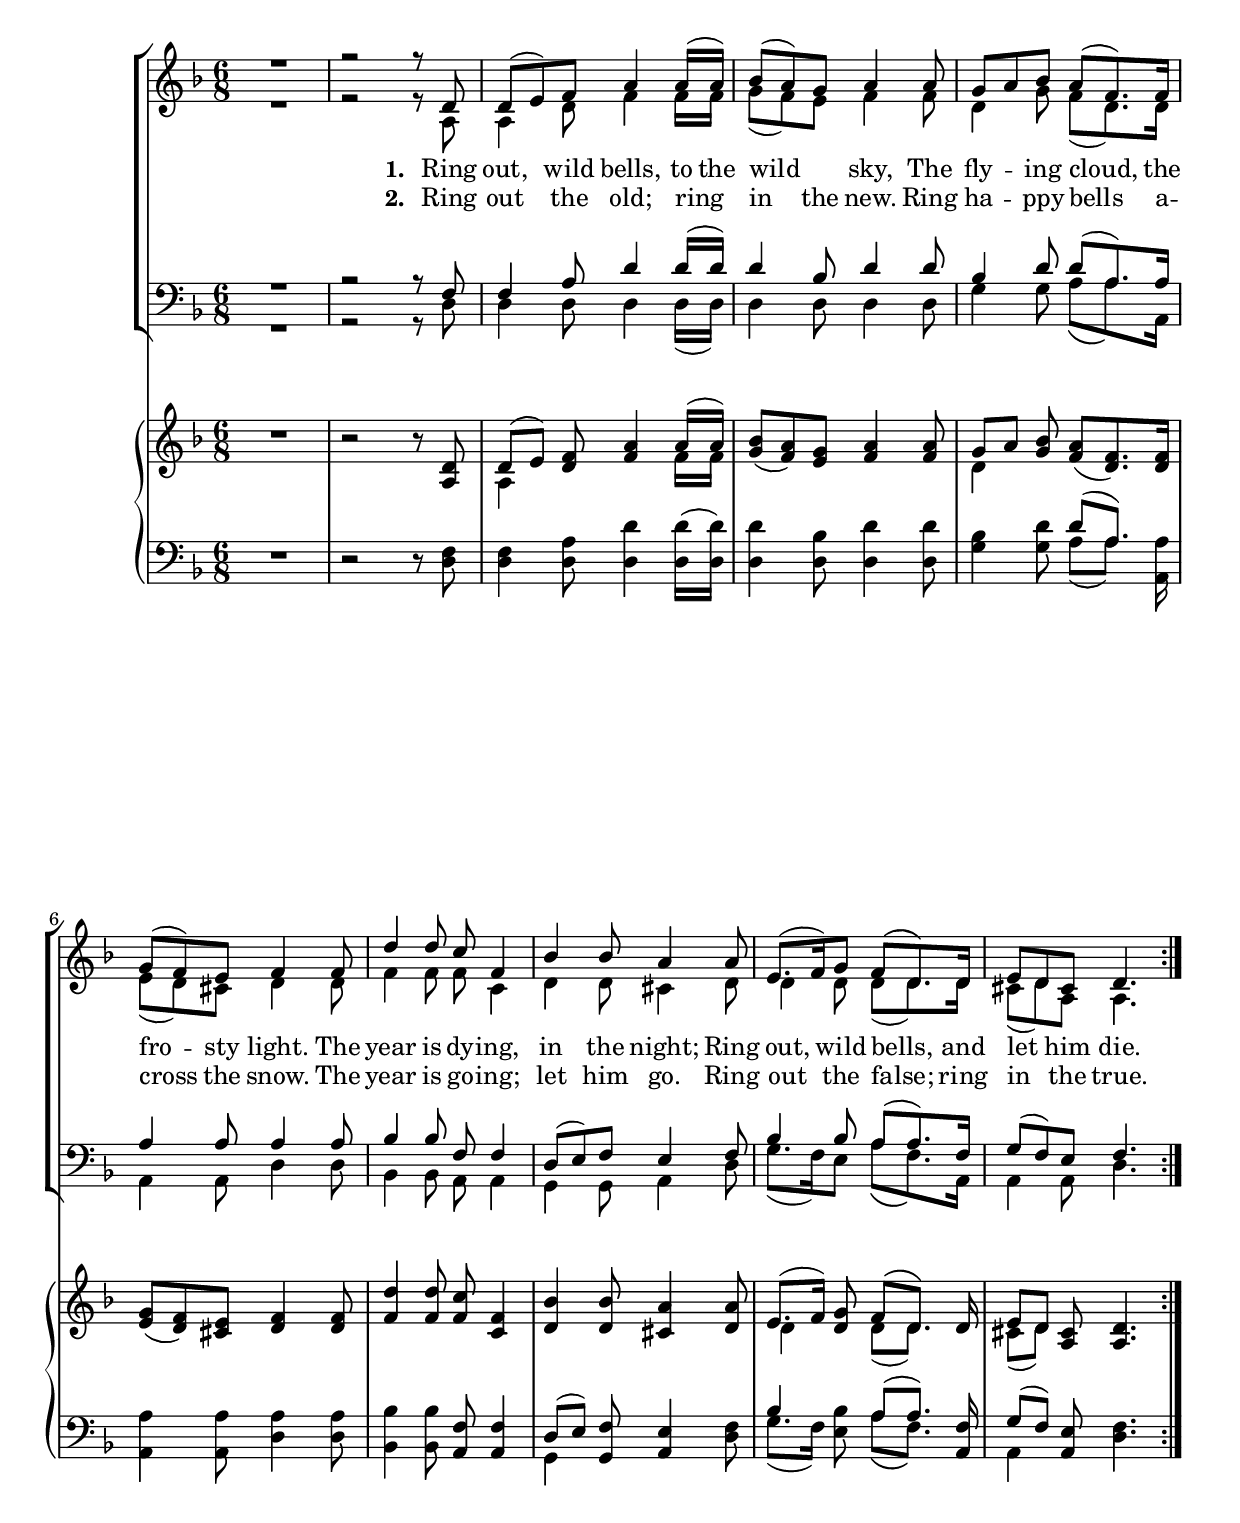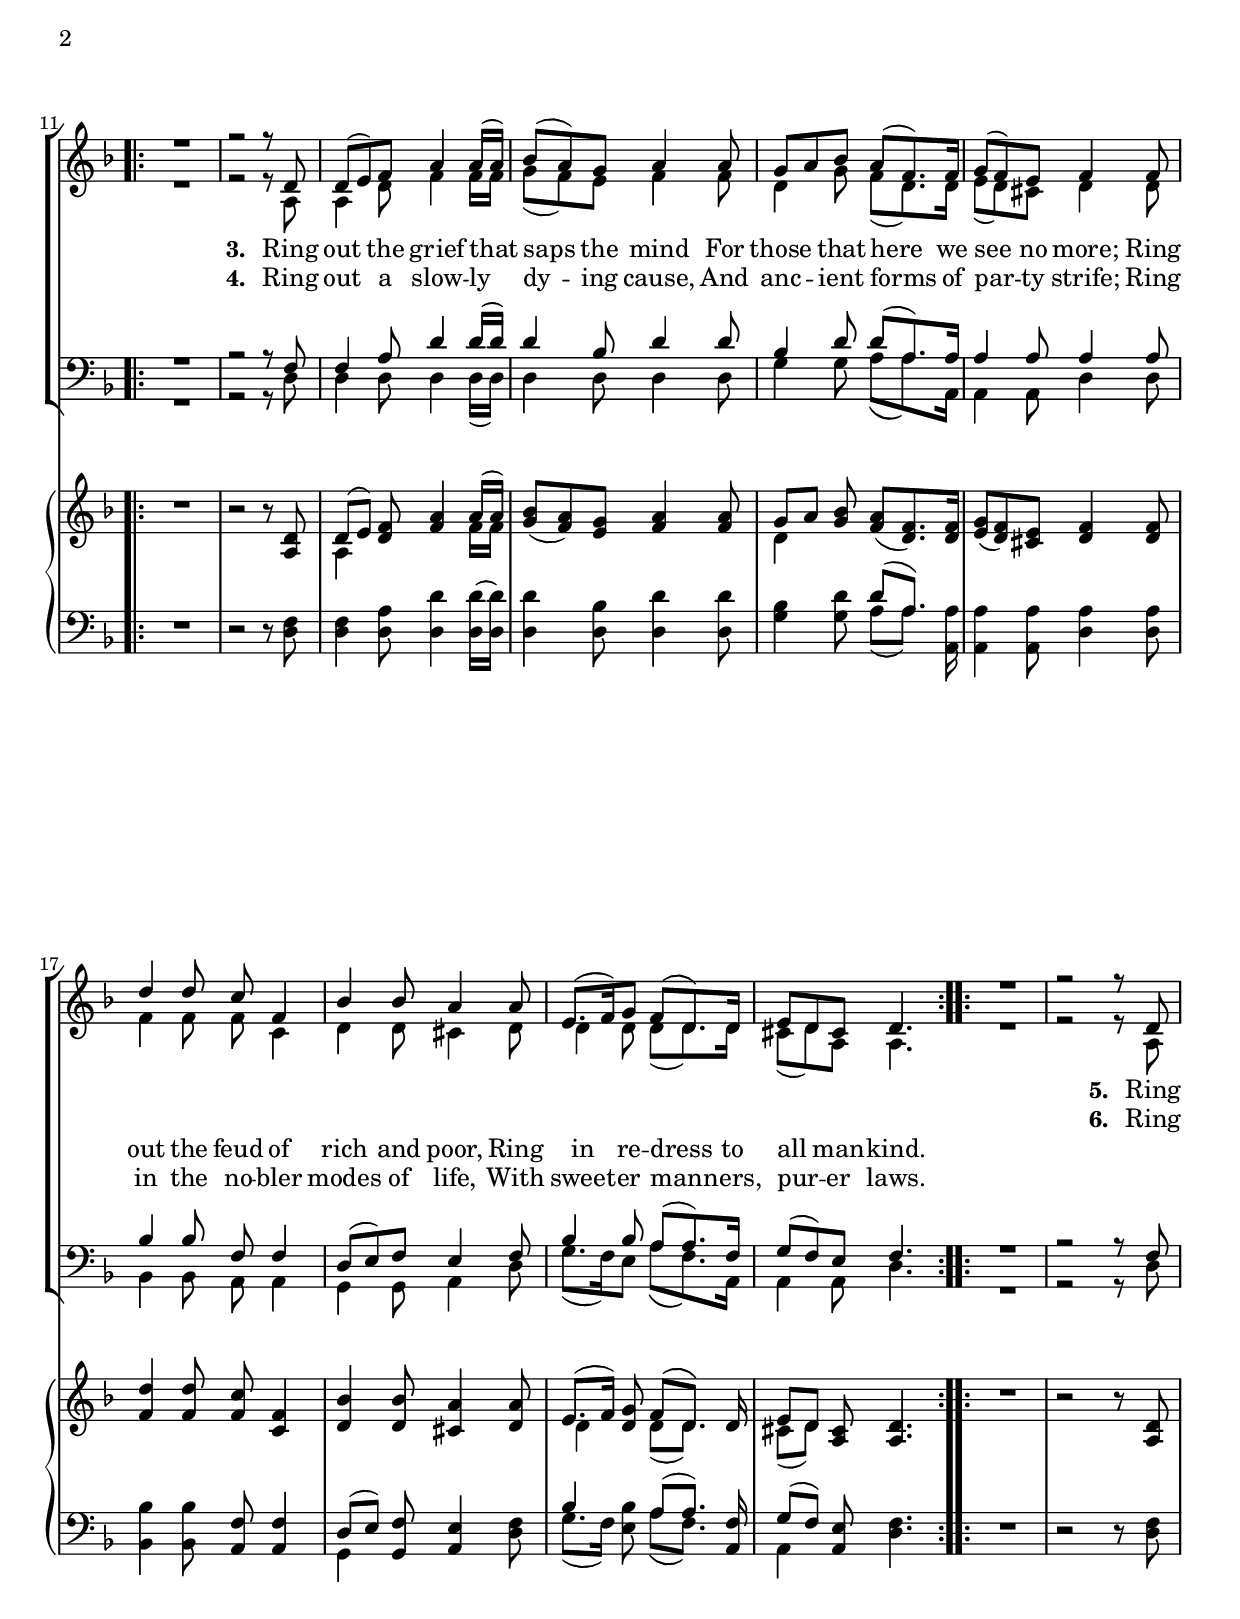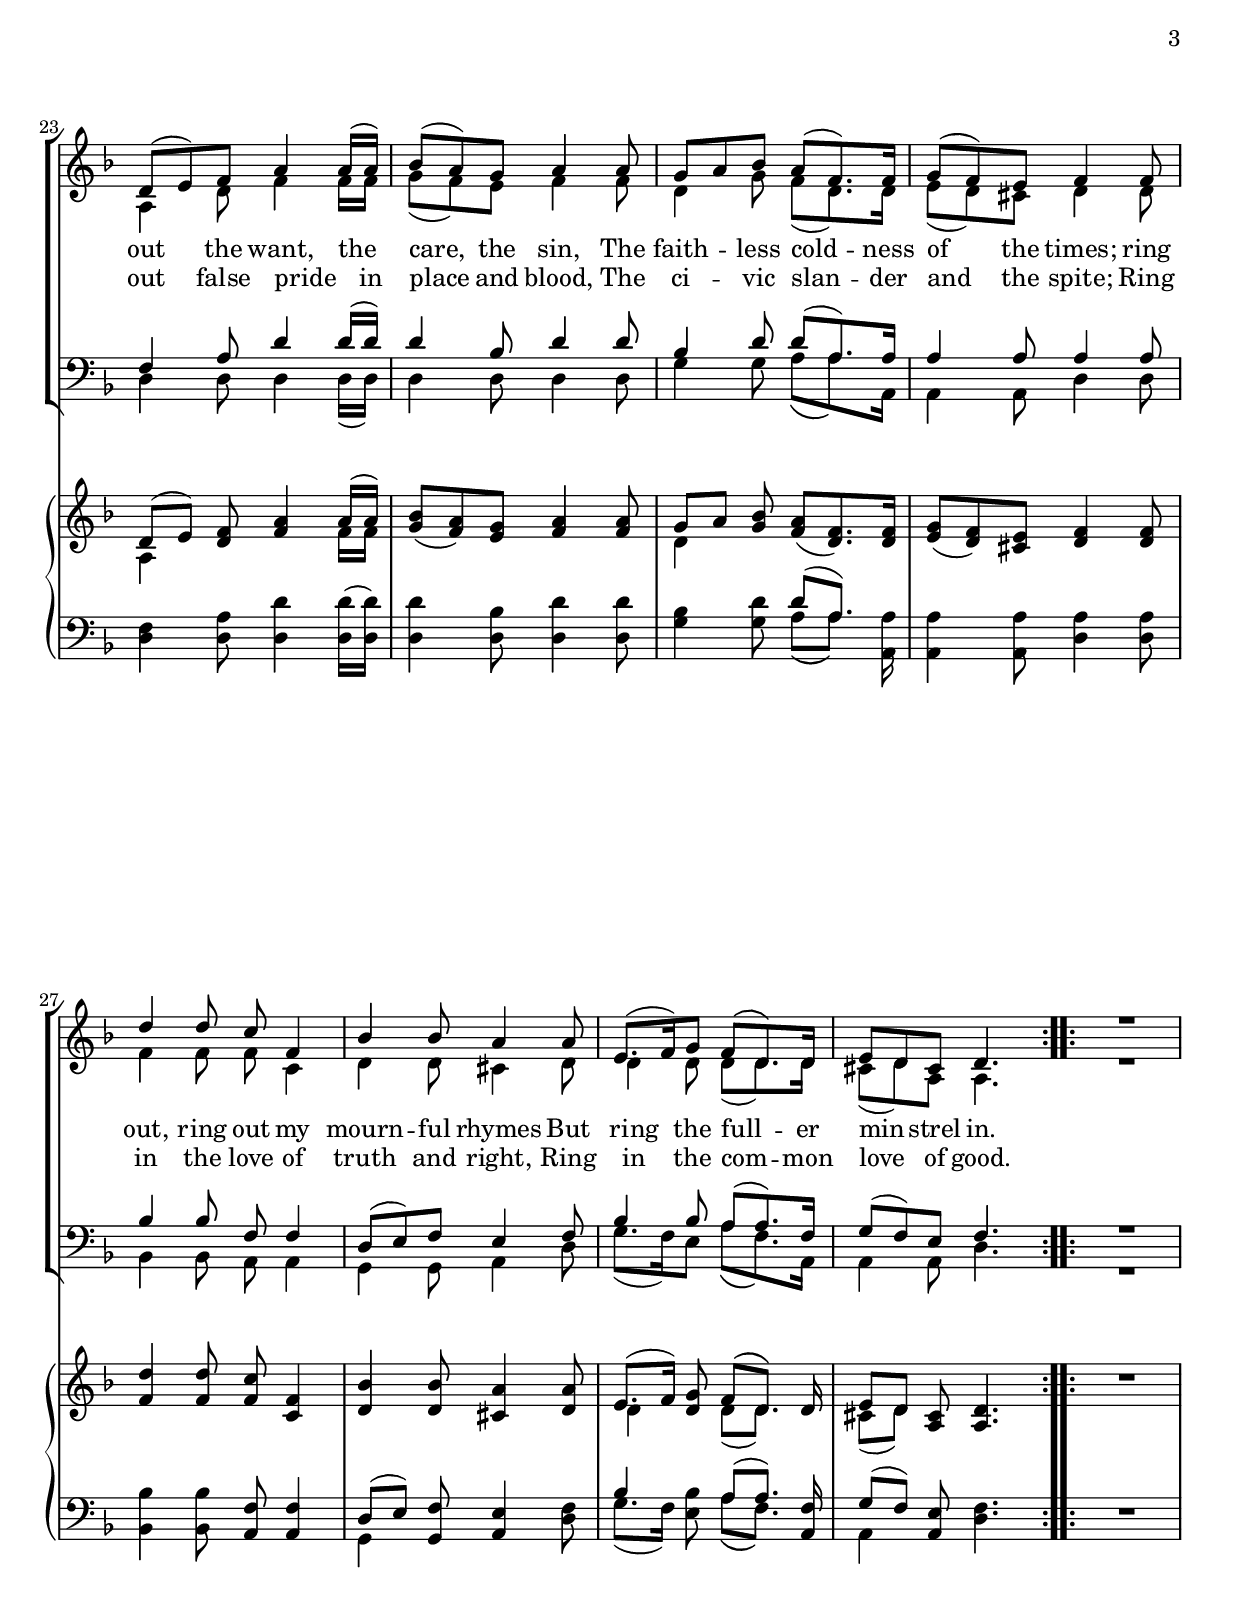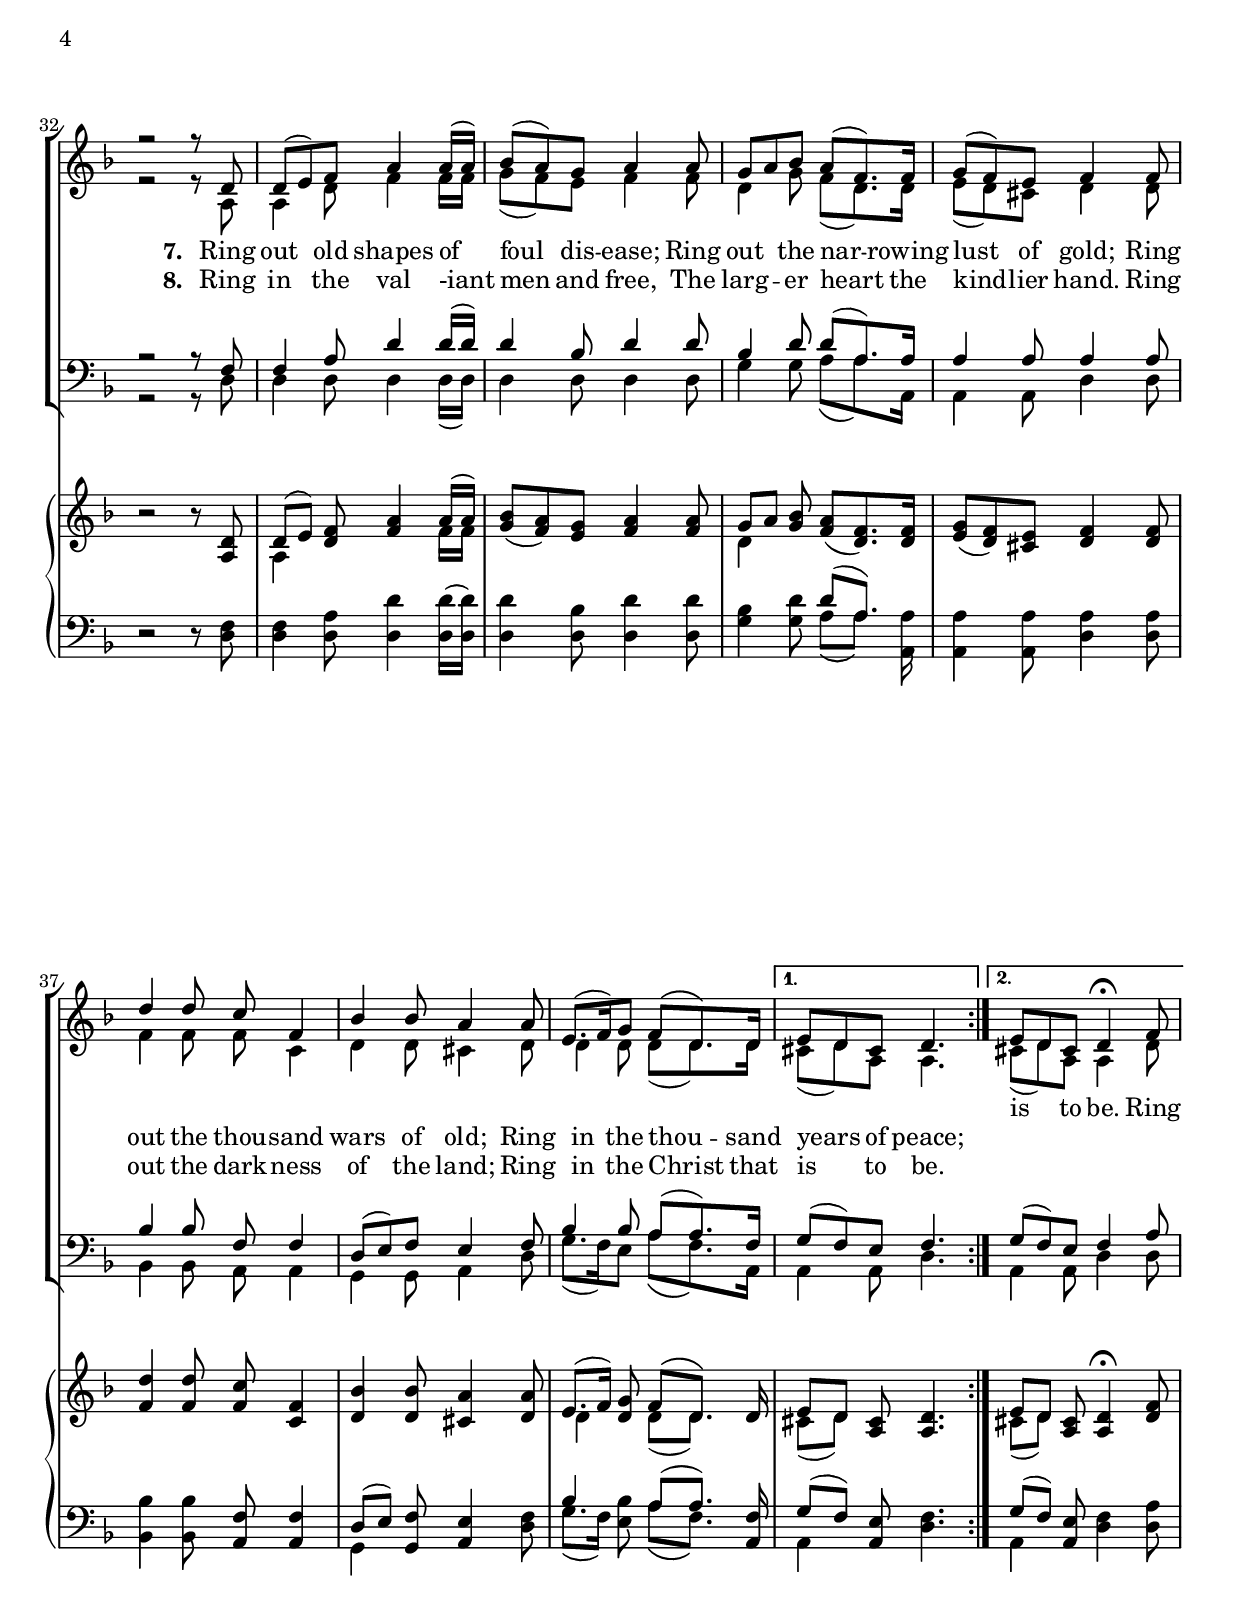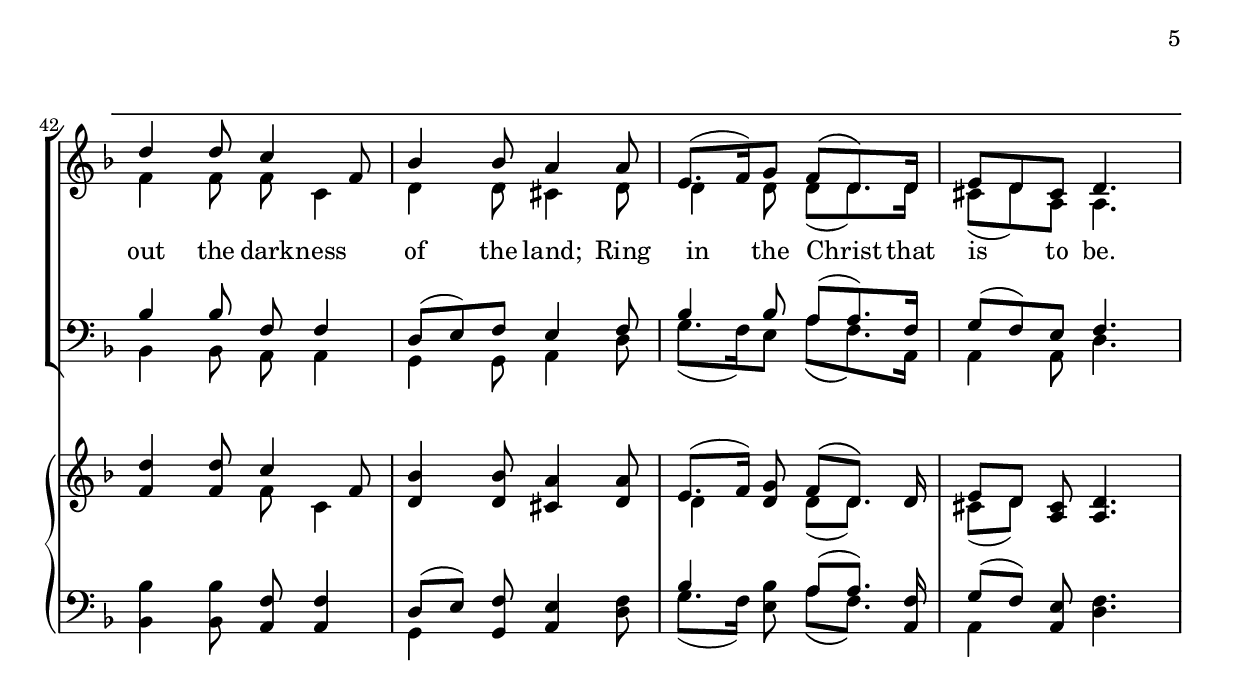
\paper {
  #(set-default-paper-size "letter")
  top-system-spacing.basic-distance = #10
  score-system-spacing.basic-distance = #20
  system-system-spacing.basic-distance = #20
  last-bottom-spacing.basic-distance = #10
}

global = {
  \version "2.19.83"
  \key d \minor
  \time 6/8
}

structure_repeats =
#(define-music-function
  (parser location p_one p_two p_end p_alt_end)
  (ly:music? ly:music? ly:music? ly:music?)
  #{
    \repeat unfold 3 {
      \repeat volta 2 {
        #p_one
      }
    }
    \repeat volta 2 {
      #p_two
    } \alternative {
      { #p_end }
      { #p_alt_end }
    }
  #})

choral_rest = { R2. | r2 r8 }
sop_phraseone = { d8 | d( e) f a4 a16( a16) | bes8( a) g a4 }
sop_phrasetwo = { a8 | g a bes a( f8.) f16 | g8( f) e f4 }
sop_phrasethree = { f8 | d'4 d8 c f,4 | bes bes8 a4 }
sop_phrasethree_alt = { f8 | d'4 d8 c4 f,8 | bes4 bes8 a4 }
sop_phrasefour = { a8 | e8.( f16) g8 f\( d8.\) d16 | }
sop_end = { | e8 d cis d4. }

sopMusic = \relative c' {
  \structure_repeats
    {
      \choral_rest \sop_phraseone
      \sop_phrasetwo \sop_phrasethree
      \sop_phrasefour \sop_end
    } { 
      \choral_rest \sop_phraseone
      \sop_phrasetwo \sop_phrasethree
      \sop_phrasefour
    }
    \sop_end
    { | e8 d cis d4\fermata \sop_phrasethree_alt \sop_phrasefour \sop_end }
}
alto_phraseone = { a8 | a4 d8 f4 f16 f | g8( f) e f4 }
alto_phrasetwo = { f8 | d4 g8 f( d8.) d16 | e8( d) cis d4 }
alto_phrasethree = { d8 | f4 f8 f c4 | d d8 cis4 }
alto_phrasethree_alt = { d8 | f4 f8 f c4 | d d8 cis4 }
alto_phrasefour = { d8 | d4 d8 d( d8.) d16 | }
alto_end = { | cis8( d) a a4. | }

altoMusic = \relative c' {
  \repeat unfold 3 {
    \repeat volta 2 {
      \choral_rest
      \alto_phraseone
      \alto_phrasetwo
      \alto_phrasethree \alto_phrasefour \alto_end
    }
  }
  \repeat volta 2 {
    \choral_rest \alto_phraseone \alto_phrasetwo \alto_phrasethree \alto_phrasefour
  } \alternative {
    \alto_end
    { | cis8( d) a a4 \alto_phrasethree_alt \alto_phrasefour \alto_end }
  }
}
altoWords =\lyricmode {
  <<
  \new Lyrics = "firstVerse"
  {
  \set stanza = #"1. "
  \set associatedVoice = "altos"
  Ring | out, wild bells, to the | wild _ sky,
  The | fly -- ing cloud, the fro -- sty light.
  The | year is dy -- ing, in the night;
  Ring | out, wild bells, and let him die.
  }
  \new Lyrics = "secondVerse"
  \with { alignBelowContext = #"firstVerse" } {
  \set stanza = #"2. "
  \set associatedVoice = "altos"
  Ring | out the old; ring _ | in the new.
  Ring | ha -- ppy bells  a -- | cross the snow.
  The | year is go -- ing; | let him go.
  Ring | out the false; ring | in the true.
  }
  >>
  <<
  \new Lyrics = "thirdVerse"
  \with { alignBelowContext = #"firstVerse" } {
  \set stanza = #"3. "
  \set associatedVoice = "altos"
  Ring | out the grief that _ | saps the mind
  For | those that here we | see no more;
  Ring | out the feud of | rich and poor,
  Ring | in re -- dress to | all man -- kind.
  }

  \new Lyrics = "fourthVerse"
  \with { alignBelowContext = #"thirdVerse" } {
    \set stanza = #"4. "
    \set associatedVoice = "altos"
  Ring | out a slow -- ly _ | dy -- ing cause,
  And | anc -- ient forms of | par -- ty strife;
  Ring | in the no -- bler | modes of life,
  With | sweet -- er man -- ners, | pur -- er laws.
  }
  >>
  <<
  \new Lyrics = "fifthVerse"
  \with { alignBelowContext = #"firstVerse" } {
  \set stanza = #"5. "
  \set associatedVoice = "altos"
  Ring | out the want, the _ | care, the sin,
  The | faith -- less cold -- ness | of the times;
  ring | out, ring out my | mourn -- ful rhymes
  But | ring the full -- er | min -- strel in.
  }

  \new Lyrics = "sixthVerse"
  \with { alignBelowContext = #"fifthVerse" } {
  \set stanza = #"6. "
  \set associatedVoice = "altos"
  Ring | out false pride _ in  | place and blood,
  The | ci -- vic slan -- der | and the spite;
  Ring | in the love of | truth and right,
  Ring | in the com -- mon | love of good.
  }
  >>
  <<
  \new Lyrics = "seventhVerse"
  \with { alignBelowContext = #"firstVerse" } {
  \set stanza = #"7. "
  \set associatedVoice = "altos"
  Ring | out old shapes of _ | foul dis -- ease;
  Ring | out the nar -- rowing | lust of gold;
  Ring | out the thou -- sand | wars of old;
  Ring | in the thou -- sand | years of peace;
  }

  \new Lyrics = "eighthVerse"
  \with { alignBelowContext = #"seventhVerse" } {
  \set stanza = #"8. "
  \set associatedVoice = "altos"
  Ring | in the val -iant _ | men and free,
  The | larg -- er heart the | kind -- lier hand.
  Ring | out the dark -- ness | of the land;
  Ring | in the Christ that | is to be.
  }
  >>
  is to be.
  Ring | out the dark -- ness | of the land;
  Ring | in the Christ that | is to be.
}

tenor_phraseone = { f8 | f4 a8 d4 d16( d16) | d4 bes8 d4 }
tenor_phrasetwo = { d8 | bes4 d8 d8(a8.) a16 | a4 a8 a4 }
tenor_phrasethree = { a8 | bes4 bes8 f f4 | d8( e) f e4 }
tenor_phrasethree_alt = { a8 | bes4 bes8 f f4 | d8( e) f e4 }
tenor_phrasefour = { f8 | bes4 bes8 a8( a8.) f16 | }
tenor_end = { | g8( f) e  f4. }

tenorMusic = \relative c {
  \repeat unfold 3 {
    \repeat volta 2 {
      \choral_rest
      \tenor_phraseone \tenor_phrasetwo \tenor_phrasethree \tenor_phrasefour \tenor_end
    }
  }
  \repeat volta 2 {
    \choral_rest
    \tenor_phraseone \tenor_phrasetwo \tenor_phrasethree \tenor_phrasefour
  } \alternative {
    \tenor_end
    { | g8( f) e f4 \tenor_phrasethree_alt \tenor_phrasefour \tenor_end }
  }
}

bass_phraseone = { d8 | d4 d8 d4 d16( d) | d4 d8 d4 }
bass_phrasetwo = { d8 | g4 g8 a\( a8.\) a,16 | a4 a8 d4 }
bass_phrasethree = { d8 | bes4 bes8 a8 a4 | g g8 a4 }
bass_phrasethree_alt = { d8 | bes4 bes8 a8 a4 | g g8 a4 }
bass_phrasefour = { d8 | g8.( f16) e8 a\( f8.\) a,16 | }
bass_end = {  | a4 a8 d4. }

bassMusic = \relative c {
  \repeat unfold 3 {
    \repeat volta 2 {
      \choral_rest
      \bass_phraseone \bass_phrasetwo \bass_phrasethree \bass_phrasefour \bass_end
    }
  }
  \repeat volta 2 {
    \choral_rest
    \bass_phraseone \bass_phrasetwo \bass_phrasethree \bass_phrasefour
  } \alternative {
    \bass_end
    { | a4 a8 d4 \bass_phrasethree_alt \bass_phrasefour \bass_end }
  }
}

choirmusic = {
  \new ChoirStaff <<
    \new Staff = "women" <<
      \new Voice = "sopranos" { \voiceOne << \global \sopMusic >> }
      \new Voice = "altos" { \voiceTwo << \global \altoMusic >> }
    >>
    \new Lyrics = "altos"
    \context Lyrics = "altos" \lyricsto "altos" \altoWords
    \new Staff = "men" <<
      \clef bass
      \new Voice = "tenors" { \voiceOne << \global \tenorMusic >> }
      \new Voice = "basses" { \voiceTwo << \global \bassMusic >> }
    >>
  >>
}

pianomusic = {
  \new PianoStaff <<
    \new Staff <<
      \set Staff.printPartCombineTexts = ##f
      \partcombine
      << \global \sopMusic >>
      << \global \altoMusic >>
    >>
    \new Staff <<
      \clef bass
      \set Staff.printPartCombineTexts = ##f
      \partcombine
      << \global \tenorMusic >>
      << \global \bassMusic >>
    >>
  >>
}

\score {
  <<
    \choirmusic
    \pianomusic
  >>
  \layout {}
}

\score {
  \unfoldRepeats
  <<
    \choirmusic
    \pianomusic
  >>
  \midi {}
}